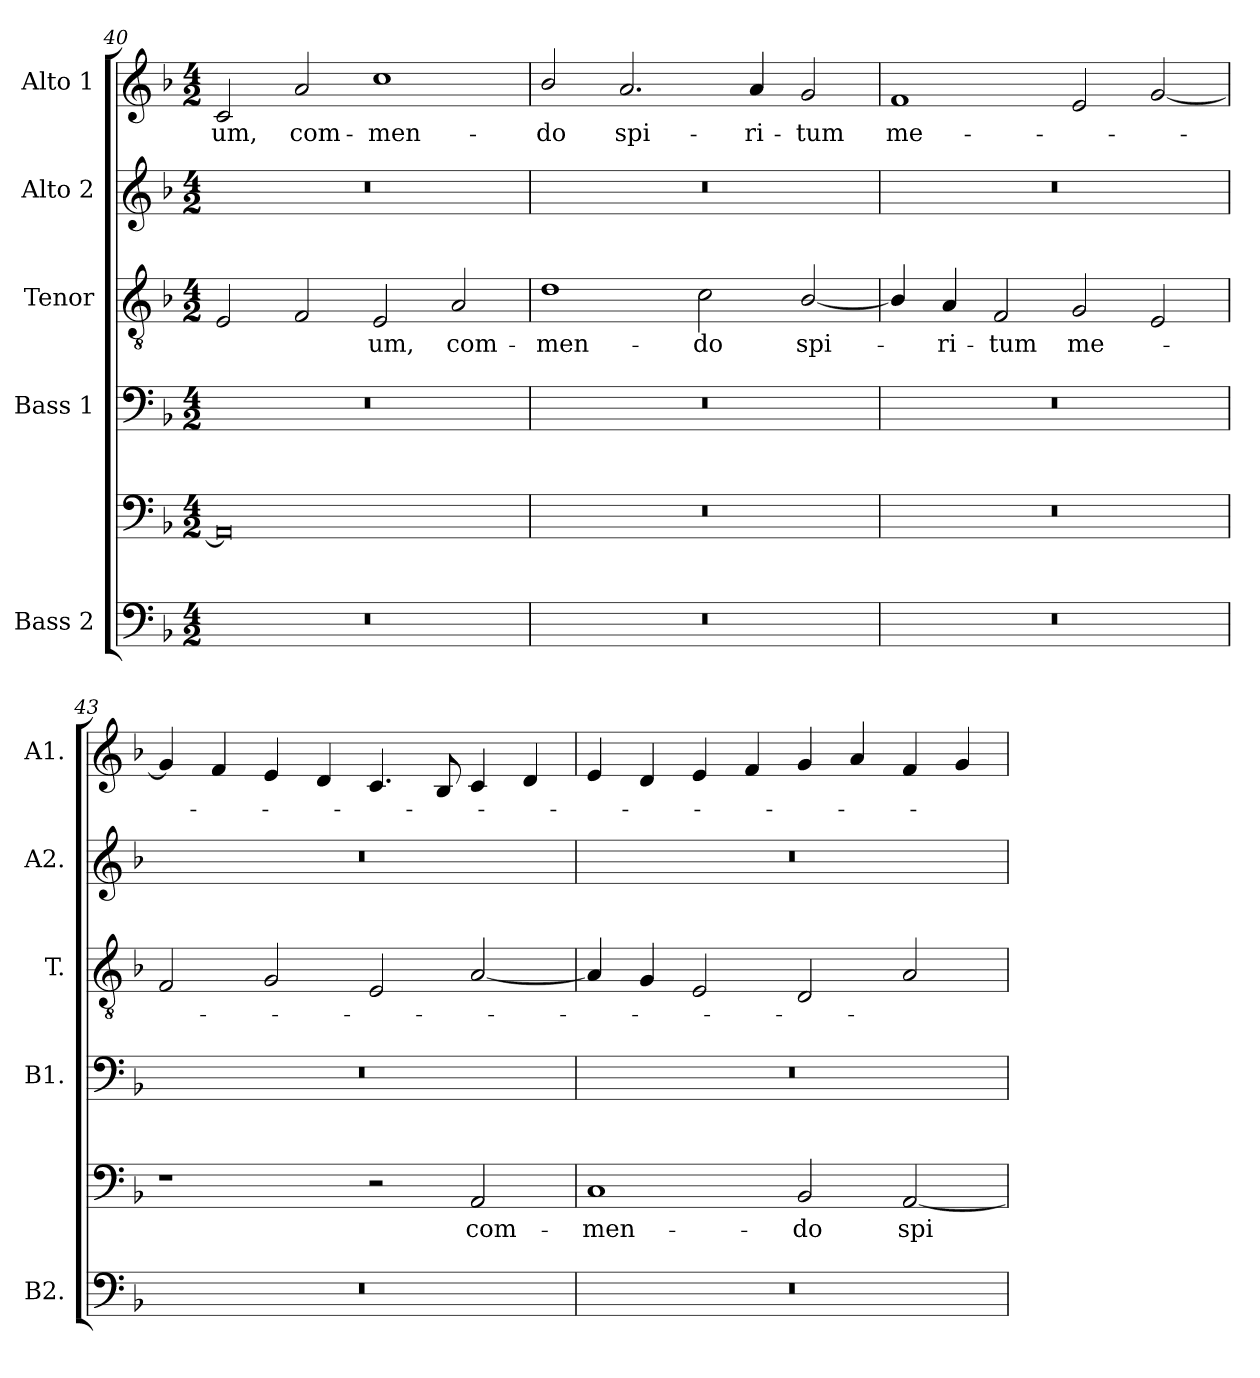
**kern	**kern	**text	**kern	**kern	**text	**kern	**kern	**text
*part5	*part5	*part5	*part4	*part3	*part3	*part2	*part1	*part1
*staff6	*staff5	*staff5	*staff4	*staff3	*staff3	*staff2	*staff1	*staff1
*I"Bass 2	*	*	*I"Bass 1	*I"Tenor	*	*I"Alto 2	*I"Alto 1	*
*I'B2.	*	*	*I'B1.	*I'T.	*	*I'A2.	*I'A1.	*
*clefF4	*clefF4	*	*clefF4	*clefGv2	*	*clefG2	*clefG2	*
*	*	*	*	*ITrd7c12	*	*	*	*
*k[b-]	*k[b-]	*	*k[b-]	*k[b-]	*	*k[b-]	*k[b-]	*
*F:	*F:	*	*F:	*F:	*	*F:	*F:	*
*M4/2	*M4/2	*	*M4/2	*M4/2	*	*M4/2	*M4/2	*
=40	=40	=40	=40	=40	=40	=40	=40	=40
!LO:N:vis=1	!	!	!LO:N:vis=1	!	!	!LO:N:vis=1	!	!
!	!	!	!	!	!	!	!	!LO:LY:b:color=#000000
0r	0AAi]	.	0r	2EEi/	.	0r	2ci/	-um,
!	!	!	!	!	!	!	!	!LO:LY:b:color=#000000
.	.	.	.	2FFi/	.	.	2ai/	com-
!	!	!	!	!	!LO:LY:b:color=#000000	!	!	!
!	!	!	!	!	!	!	!	!LO:LY:b:color=#000000
.	.	.	.	2EEi/	-um,	.	1cci	-men-
!	!	!	!	!	!LO:LY:b:color=#000000	!	!	!
.	.	.	.	2AAi/	com-	.	.	.
!!LO:LB:g=z
=41	=41	=41	=41	=41	=41	=41	=41	=41
!LO:N:vis=1	!LO:N:vis=1	!	!LO:N:vis=1	!	!	!	!	!
!	!	!	!	!	!LO:LY:b:color=#000000	!LO:N:vis=1	!	!
!	!	!	!	!	!	!	!	!LO:LY:b:color=#000000
0r	0r	.	0r	1Di	-men-	0r	2b-i/	-do
!	!	!	!	!	!	!	!	!LO:LY:b:color=#000000
.	.	.	.	.	.	.	2.ai/	spi-
!	!	!	!	!	!LO:LY:b:color=#000000	!	!	!
.	.	.	.	2Ci\	-do	.	.	.
!	!	!	!	!	!	!	!	!LO:LY:b:color=#000000
.	.	.	.	.	.	.	4ai/	-ri-
!	!	!	!	!	!LO:LY:b:color=#000000	!	!	!
!	!	!	!	!	!	!	!	!LO:LY:b:color=#000000
.	.	.	.	[2BB-i/	spi-	.	2gi/	-tum
=42	=42	=42	=42	=42	=42	=42	=42	=42
!LO:N:vis=1	!LO:N:vis=1	!	!LO:N:vis=1	!	!	!LO:N:vis=1	!	!
!	!	!	!	!	!	!	!	!LO:LY:b:color=#000000
0r	0r	.	0r	4BB-i/]	.	0r	1fi	me-
!	!	!	!	!	!LO:LY:b:color=#000000	!	!	!
.	.	.	.	4AAi/	-ri-	.	.	.
!	!	!	!	!	!LO:LY:b:color=#000000	!	!	!
.	.	.	.	2FFi/	-tum	.	.	.
!	!	!	!	!	!LO:LY:b:color=#000000	!	!	!
.	.	.	.	2GGi/	me-	.	2ei/	.
.	.	.	.	2EEi/	.	.	[2gi/	.
=43	=43	=43	=43	=43	=43	=43	=43	=43
!LO:N:vis=1	!	!	!LO:N:vis=1	!	!	!LO:N:vis=1	!	!
0r	1r	.	0r	2FFi/	.	0r	4gi/]	.
.	.	.	.	.	.	.	4fi/	.
.	.	.	.	2GGi/	.	.	4ei/	.
.	.	.	.	.	.	.	4di/	.
.	2r	.	.	2EEi/	.	.	4.ci/	.
.	.	.	.	.	.	.	8B-i/	.
!	!	!LO:LY:b:color=#000000	!	!	!	!	!	!
.	2AAi/	com-	.	[2AAi/	.	.	4ci/	.
.	.	.	.	.	.	.	4di/	.
=44	=44	=44	=44	=44	=44	=44	=44	=44
!LO:N:vis=1	!	!	!	!	!	!	!	!
!	!	!LO:LY:b:color=#000000	!LO:N:vis=1	!	!	!LO:N:vis=1	!	!
0r	1Ci	-men-	0r	4AAi/]	.	0r	4ei/	.
.	.	.	.	4GGi/	.	.	4di/	.
.	.	.	.	2EEi/	.	.	4ei/	.
.	.	.	.	.	.	.	4fi/	.
!	!	!LO:LY:b:color=#000000	!	!	!	!	!	!
.	2BB-i/	-do	.	2DDi/	.	.	4gi/	.
.	.	.	.	.	.	.	4ai/	.
!	!	!LO:LY:b:color=#000000	!	!	!	!	!	!
.	[2AAi/	spi-	.	2AAi/	.	.	4fi/	.
.	.	.	.	.	.	.	4gi/	.
=	=	=	=	=	=	=	=	=
*-	*-	*-	*-	*-	*-	*-	*-	*-
